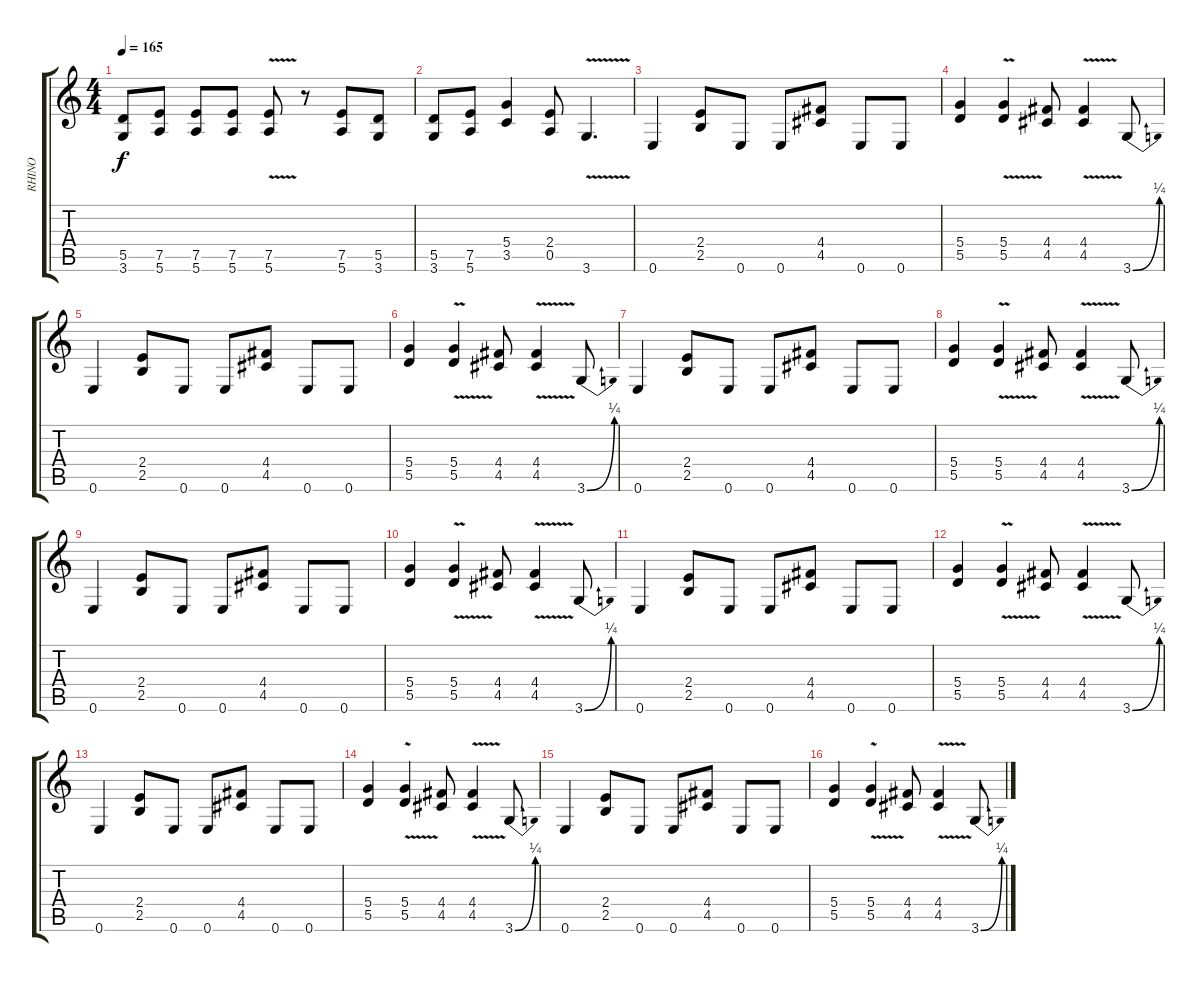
\track ("RHINO" "RHINO") {instrument electricguitarclean}
\staff {score tabs}
\tuning (E4 B3 G3 D3 A2 E2) {hide}
\ts (4 4)
\tempo 165
\clef g2
\ks c
(5.5 3.6).8{dy f} (7.5 5.6).8 (7.5 5.6).8 (7.5 5.6).8 (7.5 5.6{v}).8 r.8 (7.5 5.6).8 (5.5 3.6).8 |
(5.5 3.6).8 (7.5 5.6).8 (5.4 3.5).4 (2.4 0.5).8 3.6{v}.4{d} |
0.6.4 (2.4 2.5).8 0.6.8 0.6.8 (4.4 4.5).8 0.6.8 0.6.8 |
(5.4 5.5).4 (5.4{v} 5.5).4 (4.4 4.5).8 (4.4 4.5{v}).4 3.6{be (bend 0 0 60 1)}.8 |
0.6.4 (2.4 2.5).8 0.6.8 0.6.8 (4.4 4.5).8 0.6.8 0.6.8 |
(5.4 5.5).4 (5.4{v} 5.5).4 (4.4 4.5).8 (4.4 4.5{v}).4 3.6{be (bend 0 0 60 1)}.8 |
0.6.4 (2.4 2.5).8 0.6.8 0.6.8 (4.4 4.5).8 0.6.8 0.6.8 |
(5.4 5.5).4 (5.4{v} 5.5).4 (4.4 4.5).8 (4.4 4.5{v}).4 3.6{be (bend 0 0 60 1)}.8 |
0.6.4 (2.4 2.5).8 0.6.8 0.6.8 (4.4 4.5).8 0.6.8 0.6.8 |
(5.4 5.5).4 (5.4{v} 5.5).4 (4.4 4.5).8 (4.4 4.5{v}).4 3.6{be (bend 0 0 60 1)}.8 |
0.6.4 (2.4 2.5).8 0.6.8 0.6.8 (4.4 4.5).8 0.6.8 0.6.8 |
(5.4 5.5).4 (5.4{v} 5.5).4 (4.4 4.5).8 (4.4 4.5{v}).4 3.6{be (bend 0 0 60 1)}.8 |
0.6.4 (2.4 2.5).8 0.6.8 0.6.8 (4.4 4.5).8 0.6.8 0.6.8 |
(5.4 5.5).4 (5.4{v} 5.5).4 (4.4 4.5).8 (4.4 4.5{v}).4 3.6{be (bend 0 0 60 1)}.8 |
0.6.4 (2.4 2.5).8 0.6.8 0.6.8 (4.4 4.5).8 0.6.8 0.6.8 |
(5.4 5.5).4 (5.4{v} 5.5).4 (4.4 4.5).8 (4.4 4.5{v}).4 3.6{be (bend 0 0 60 1)}.8
